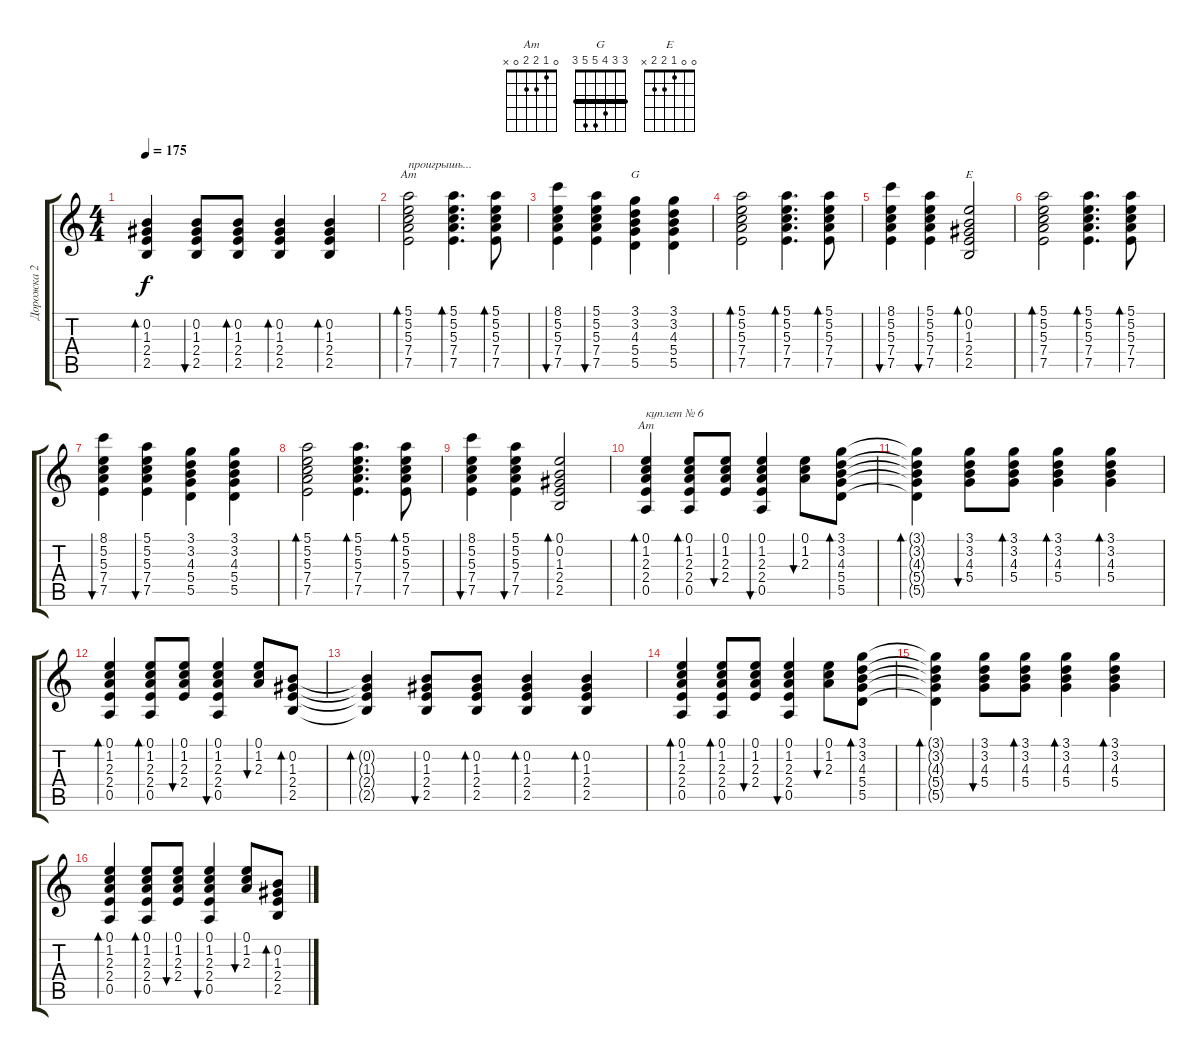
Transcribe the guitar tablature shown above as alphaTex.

\track ("Дорожка 2" "Дорожка 2") {instrument acousticguitarsteel}
\staff {score tabs}
\tuning (E4 B3 G3 D3 A2 E2) {hide}
\chord ("Am" 5 5 5 7 7 x) {firstfret 5 barre 5}
\chord ("G" 3 3 4 5 5 3) {barre 3}
\chord ("E" 0 0 1 2 2 x)
\chord ("Am" 0 1 2 2 0 x)
\ts (4 4)
\tempo 175
\clef g2
\ks c
(0.2{t} 1.3{t} 2.4{t} 2.5{t}).4{bd 60 dy f} (0.2 1.3 2.4 2.5).8{bu 60} (0.2 1.3 2.4 2.5).8{bd 60} (0.2 1.3 2.4 2.5).4{bd 60} (0.2 1.3 2.4 2.5).4{bd 60} |
(5.1 5.2 5.3 7.4 7.5).2{bd 60 ch "Am" txt "проигрышь..."} (5.1 5.2 5.3 7.4 7.5).4{d bd 60} (5.1 5.2 5.3 7.4 7.5).8{bd 60} |
(8.1 5.2 5.3 7.4 7.5).4{bu 60} (5.1 5.2 5.3 7.4 7.5).4{bu 60} (3.1 3.2 4.3 5.4 5.5).4{ch "G"} (3.1 3.2 4.3 5.4 5.5).4 |
(5.1 5.2 5.3 7.4 7.5).2{bd 60} (5.1 5.2 5.3 7.4 7.5).4{d bd 60} (5.1 5.2 5.3 7.4 7.5).8{bd 60} |
(8.1 5.2 5.3 7.4 7.5).4{bu 60} (5.1 5.2 5.3 7.4 7.5).4{bu 60} (0.1 0.2 1.3 2.4 2.5).2{bd 60 ch "E"} |
(5.1 5.2 5.3 7.4 7.5).2{bd 60} (5.1 5.2 5.3 7.4 7.5).4{d bd 60} (5.1 5.2 5.3 7.4 7.5).8{bd 60} |
(8.1 5.2 5.3 7.4 7.5).4{bu 60} (5.1 5.2 5.3 7.4 7.5).4{bu 60} (3.1 3.2 4.3 5.4 5.5).4 (3.1 3.2 4.3 5.4 5.5).4 |
(5.1 5.2 5.3 7.4 7.5).2{bd 60} (5.1 5.2 5.3 7.4 7.5).4{d bd 60} (5.1 5.2 5.3 7.4 7.5).8{bd 60} |
(8.1 5.2 5.3 7.4 7.5).4{bu 60} (5.1 5.2 5.3 7.4 7.5).4{bu 60} (0.1 0.2 1.3 2.4 2.5).2{bd 60} |
(0.1 1.2 2.3 2.4 0.5).4{bd 60 ch "Am" txt "куплет № 6"} (0.1 1.2 2.3 2.4 0.5).8{bd 60} (0.1 1.2 2.3 2.4).8{bu 60} (0.1 1.2 2.3 2.4 0.5).4{bu 60} (0.1 1.2 2.3).8{bu 60} (3.1 3.2 4.3 5.4 5.5).8{bd 60} |
(3.1{t} 3.2{t} 4.3{t} 5.4{t} 5.5{t}).4{bd 60} (3.1 3.2 4.3 5.4).8{bu 60} (3.1 3.2 4.3 5.4).8{bd 60} (3.1 3.2 4.3 5.4).4{bd 60} (3.1 3.2 4.3 5.4).4{bd 60} |
(0.1 1.2 2.3 2.4 0.5).4{bd 60} (0.1 1.2 2.3 2.4 0.5).8{bd 60} (0.1 1.2 2.3 2.4).8{bu 60} (0.1 1.2 2.3 2.4 0.5).4{bu 60} (0.1 1.2 2.3).8{bu 60} (0.2 1.3 2.4 2.5).8{bd 60} |
(0.2{t} 1.3{t} 2.4{t} 2.5{t}).4{bd 60} (0.2 1.3 2.4 2.5).8{bu 60} (0.2 1.3 2.4 2.5).8{bd 60} (0.2 1.3 2.4 2.5).4{bd 60} (0.2 1.3 2.4 2.5).4{bd 60} |
(0.1 1.2 2.3 2.4 0.5).4{bd 60} (0.1 1.2 2.3 2.4 0.5).8{bd 60} (0.1 1.2 2.3 2.4).8{bu 60} (0.1 1.2 2.3 2.4 0.5).4{bu 60} (0.1 1.2 2.3).8{bu 60} (3.1 3.2 4.3 5.4 5.5).8{bd 60} |
(3.1{t} 3.2{t} 4.3{t} 5.4{t} 5.5{t}).4{bd 60} (3.1 3.2 4.3 5.4).8{bu 60} (3.1 3.2 4.3 5.4).8{bd 60} (3.1 3.2 4.3 5.4).4{bd 60} (3.1 3.2 4.3 5.4).4{bd 60} |
(0.1 1.2 2.3 2.4 0.5).4{bd 60} (0.1 1.2 2.3 2.4 0.5).8{bd 60} (0.1 1.2 2.3 2.4).8{bu 60} (0.1 1.2 2.3 2.4 0.5).4{bu 60} (0.1 1.2 2.3).8{bu 60} (0.2 1.3 2.4 2.5).8{bd 60}
